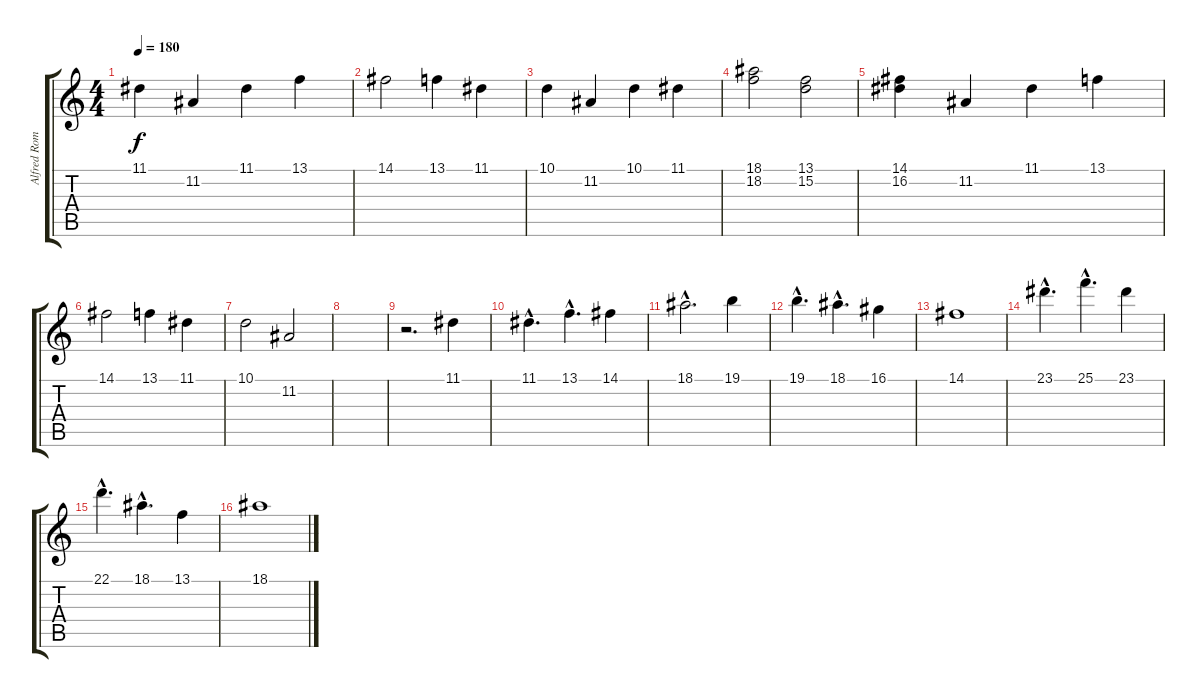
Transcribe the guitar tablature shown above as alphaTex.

\track ("Alfred Romero - Voice" "Alfred Rom") {instrument lead6voice}
\staff {score tabs}
\tuning (E4 B3 G3 D3 A2 E2) {hide}
\ts (4 4)
\tempo 180
\clef g2
\ks c
11.1.4{dy f} 11.2.4 11.1.4 13.1.4 |
14.1.2 13.1.4 11.1.4 |
10.1.4 11.2.4 10.1.4 11.1.4 |
(18.1 18.2).2 (13.1 15.2).2 |
(14.1 16.2).4 11.2.4 11.1.4 13.1.4 |
14.1.2 13.1.4 11.1.4 |
10.1.2 11.2.2 |
|
r.2{d} 11.1.4 |
11.1{hac}.4{d} 13.1{hac}.4{d} 14.1.4 |
18.1{hac}.2{d} 19.1.4 |
19.1{hac}.4{d} 18.1{hac}.4{d} 16.1.4 |
14.1.1 |
23.1{hac}.4{d} 25.1{hac}.4{d} 23.1.4 |
22.1{hac}.4{d} 18.1{hac}.4{d} 13.1.4 |
18.1.1
